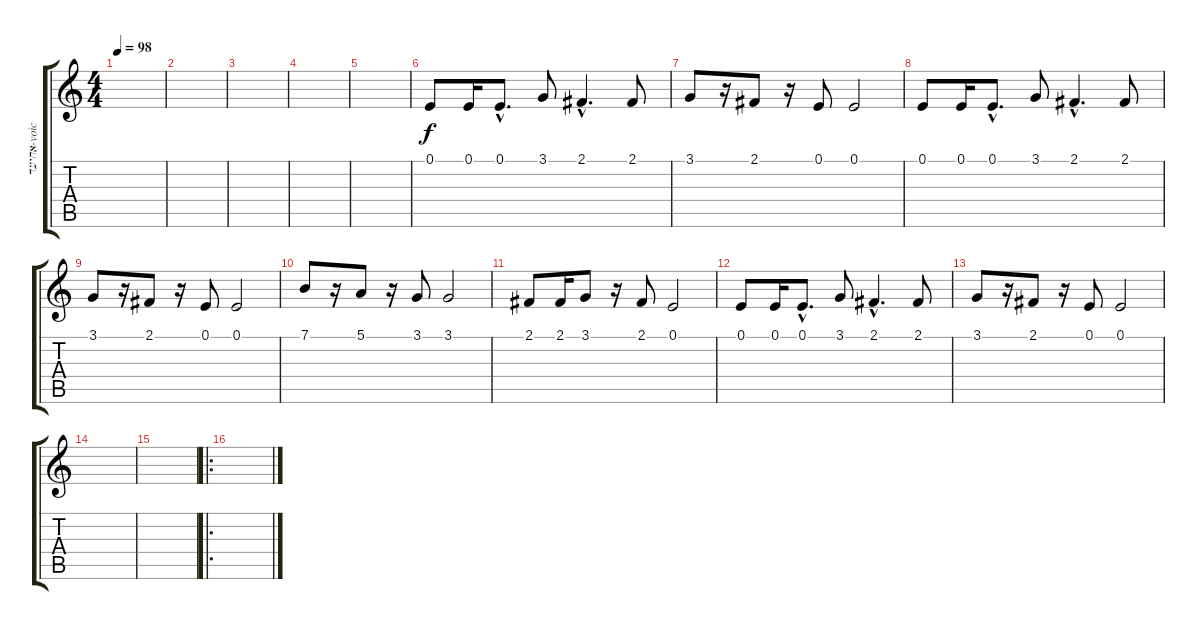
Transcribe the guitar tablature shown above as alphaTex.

\track ("אחיעד-voice" "אחיעד-voic") {instrument altosax}
\staff {score tabs}
\tuning (E4 B3 G3 D3 A2 E2) {hide}
\ts (4 4)
\tempo 98
\clef g2
\ks c
|
|
|
|
|
0.1.8 0.1.16 0.1{hac}.8{d} 3.1.8 2.1{hac}.4{d} 2.1.8 |
3.1.8 r.16 2.1.8 r.16 0.1.8 0.1.2 |
0.1.8 0.1.16 0.1{hac}.8{d} 3.1.8 2.1{hac}.4{d} 2.1.8 |
3.1.8 r.16 2.1.8 r.16 0.1.8 0.1.2 |
7.1.8 r.16 5.1.8 r.16 3.1.8 3.1.2 |
2.1.8 2.1.16 3.1.8 r.16 2.1.8 0.1.2 |
0.1.8 0.1.16 0.1{hac}.8{d} 3.1.8 2.1{hac}.4{d} 2.1.8 |
3.1.8 r.16 2.1.8 r.16 0.1.8 0.1.2 |
|
|
\ro
